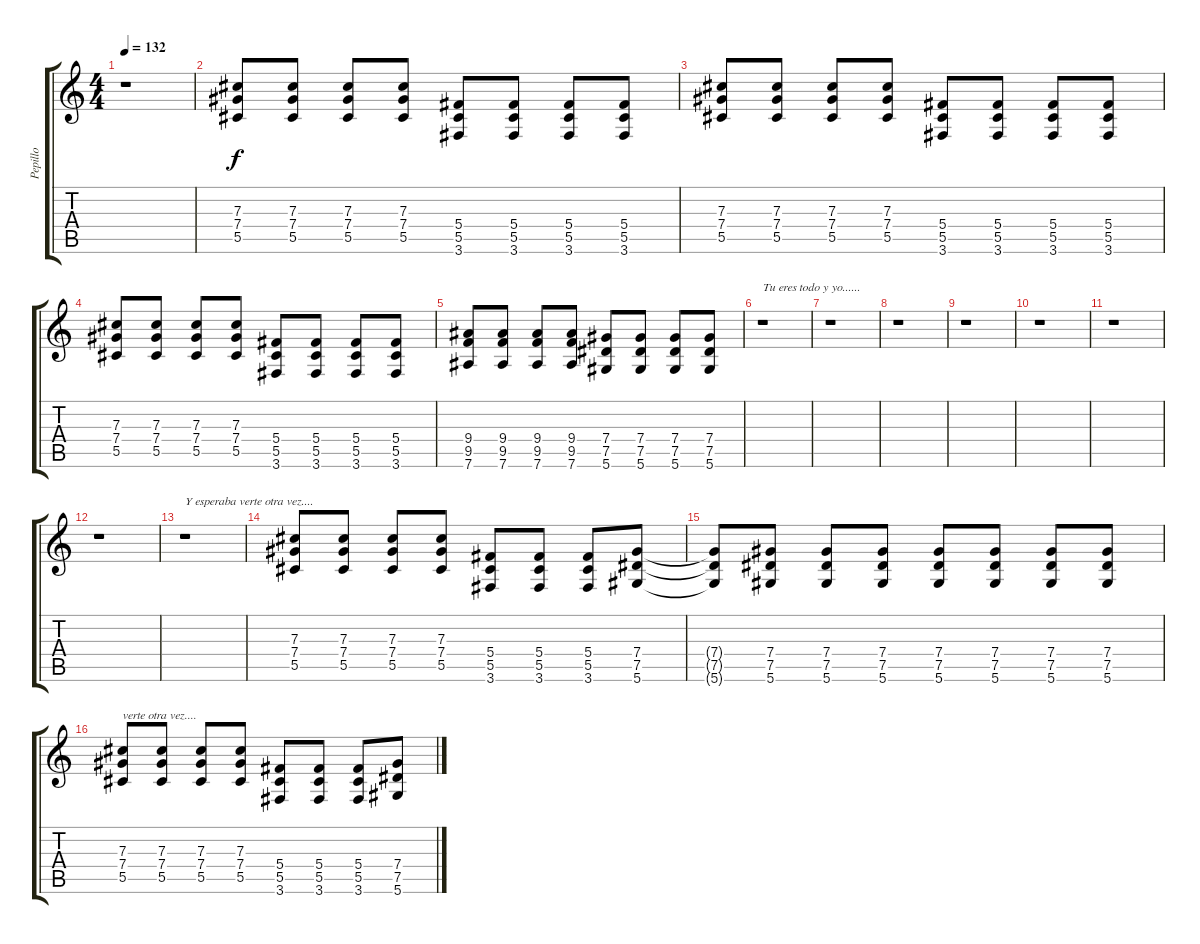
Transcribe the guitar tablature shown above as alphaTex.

\track ("Pepillo" "Pepillo") {instrument distortionguitar}
\staff {score tabs}
\tuning (Eb4 Bb3 Gb3 Db3 Ab2 Eb2) {hide}
\ts (4 4)
\tempo 132
\clef g2
\ks c
r.1{dy f} |
(7.3 7.4 5.5).8 (7.3 7.4 5.5).8 (7.3 7.4 5.5).8 (7.3 7.4 5.5).8 (5.4 5.5 3.6).8 (5.4 5.5 3.6).8 (5.4 5.5 3.6).8 (5.4 5.5 3.6).8 |
(7.3 7.4 5.5).8 (7.3 7.4 5.5).8 (7.3 7.4 5.5).8 (7.3 7.4 5.5).8 (5.4 5.5 3.6).8 (5.4 5.5 3.6).8 (5.4 5.5 3.6).8 (5.4 5.5 3.6).8 |
(7.3 7.4 5.5).8 (7.3 7.4 5.5).8 (7.3 7.4 5.5).8 (7.3 7.4 5.5).8 (5.4 5.5 3.6).8 (5.4 5.5 3.6).8 (5.4 5.5 3.6).8 (5.4 5.5 3.6).8 |
(9.4 9.5 7.6).8 (9.4 9.5 7.6).8 (9.4 9.5 7.6).8 (9.4 9.5 7.6).8 (7.4 7.5 5.6).8 (7.4 7.5 5.6).8 (7.4 7.5 5.6).8 (7.4 7.5 5.6).8 |
r.1{txt "Tu eres todo y yo......"} |
r.1 |
r.1 |
r.1 |
r.1 |
r.1 |
r.1 |
r.1{txt "Y esperaba verte otra vez...."} |
(7.3 7.4 5.5).8 (7.3 7.4 5.5).8 (7.3 7.4 5.5).8 (7.3 7.4 5.5).8 (5.4 5.5 3.6).8 (5.4 5.5 3.6).8 (5.4 5.5 3.6).8 (7.4 7.5 5.6).8 |
(7.4{t} 7.5{t} 5.6{t}).8 (7.4 7.5 5.6).8 (7.4 7.5 5.6).8 (7.4 7.5 5.6).8 (7.4 7.5 5.6).8 (7.4 7.5 5.6).8 (7.4 7.5 5.6).8 (7.4 7.5 5.6).8 |
(7.3 7.4 5.5).8{txt "verte otra vez...."} (7.3 7.4 5.5).8 (7.3 7.4 5.5).8 (7.3 7.4 5.5).8 (5.4 5.5 3.6).8 (5.4 5.5 3.6).8 (5.4 5.5 3.6).8 (7.4 7.5 5.6).8
